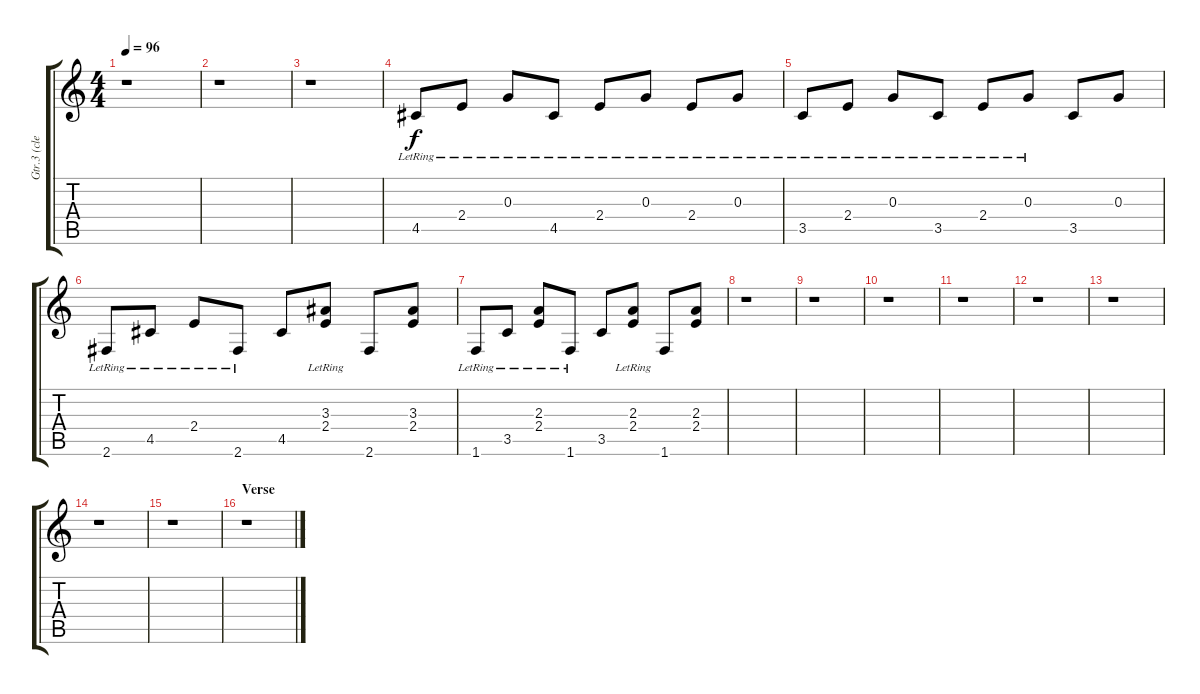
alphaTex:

\track ("Gtr.3 (clean)" "Gtr.3 (cle") {instrument electricguitarclean}
\staff {score tabs}
\tuning (E4 B3 G3 D3 A2 E2) {hide}
\ts (4 4)
\tempo 96
\clef g2
\ks c
r.1{dy f} |
r.1 |
r.1 |
4.5{lr}.8 2.4{lr}.8 0.3{lr}.8 4.5{lr}.8 2.4{lr}.8 0.3{lr}.8 2.4{lr}.8 0.3{lr}.8 |
3.5{lr}.8 2.4{lr}.8 0.3{lr}.8 3.5{lr}.8 2.4{lr}.8 0.3{lr}.8 3.5.8 0.3.8 |
2.6{lr}.8 4.5{lr}.8 2.4{lr}.8 2.6{lr}.8 4.5.8 (3.3{lr} 2.4{lr}).8 2.6.8 (3.3 2.4).8 |
1.6{lr}.8 3.5{lr}.8 (2.3{lr} 2.4{lr}).8 1.6{lr}.8 3.5.8 (2.3{lr} 2.4{lr}).8 1.6.8 (2.3 2.4).8 |
r.1 |
r.1 |
r.1 |
r.1 |
r.1 |
r.1 |
r.1 |
r.1 |
\section ("" "Verse")
r.1
